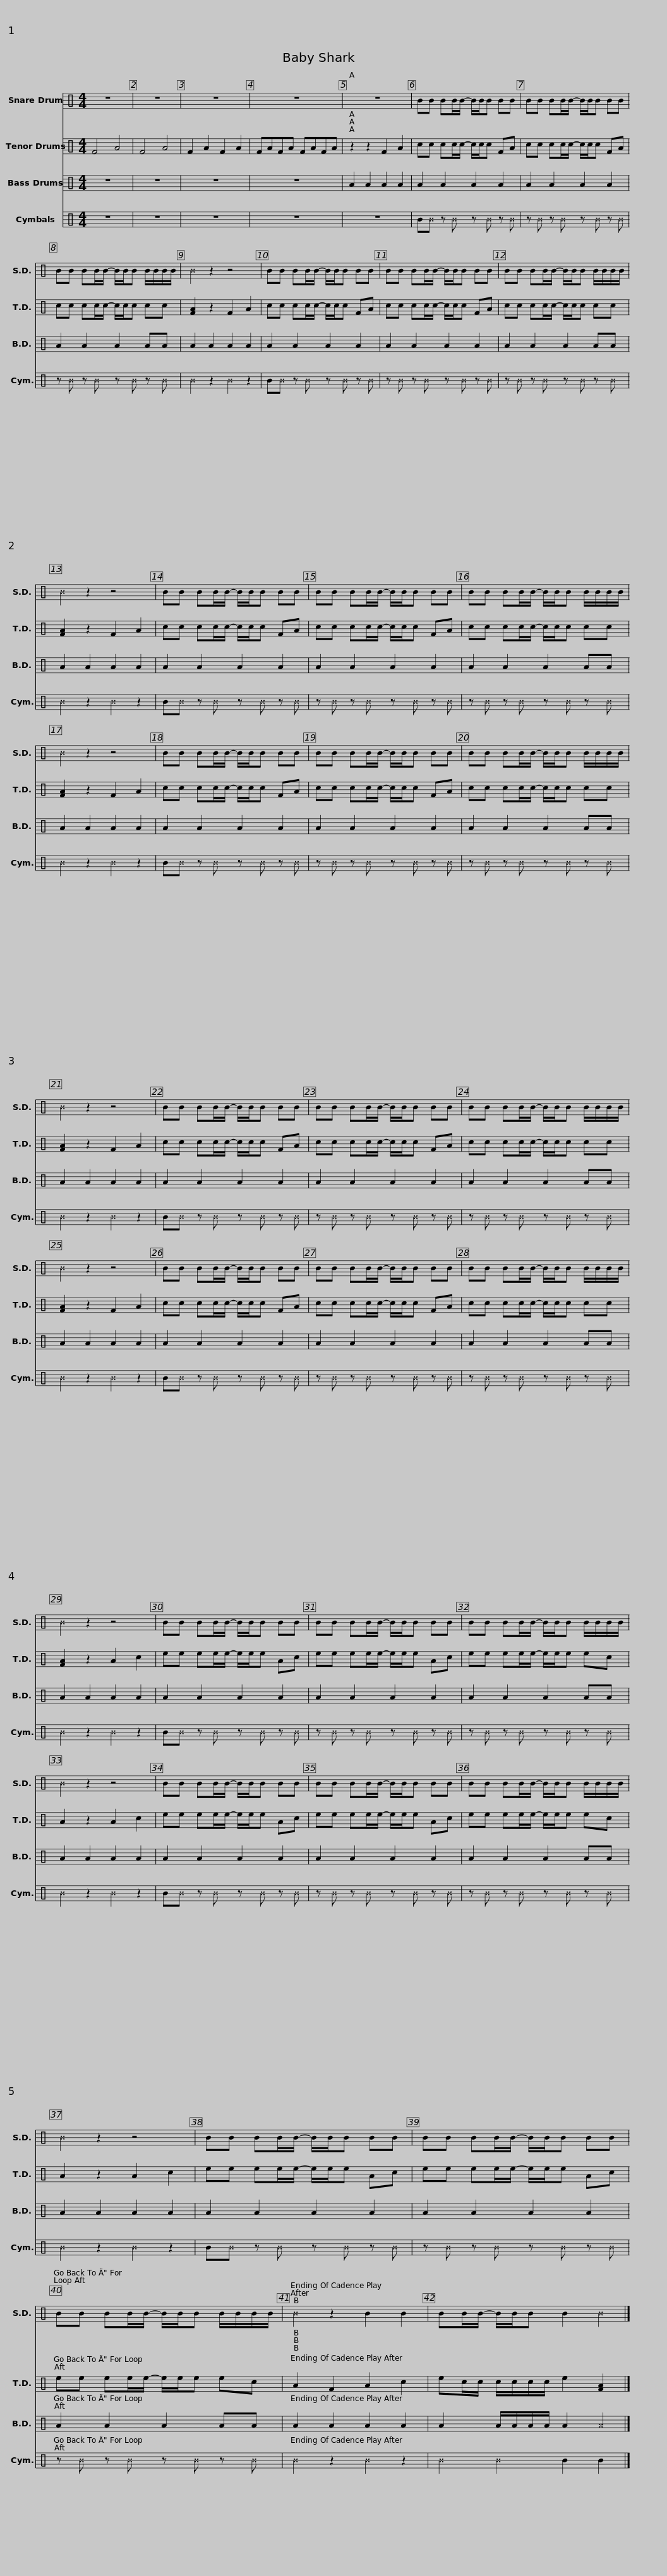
X:1
%%score 1 2 3 4
L:1/8
M:4/4
I:linebreak $
K:C
V:1 perc
K:none
V:2 perc
K:none
V:3 perc
K:none
V:4 perc
K:none
V:1
 z8 | z8 | z8 | z8 | z8 | %5
 BB BB/B/- B/B/B BB |$ BB BB/B/- B/B/B BB | BB BB/B/- B/B/B B/B/B/B/ | ^B2 z2 z4 | BB BB/B/- B/B/B BB |$ %10
 BB BB/B/- B/B/B BB | BB BB/B/- B/B/B B/B/B/B/ | ^B2 z2 z4 | BB BB/B/- B/B/B BB |$ BB BB/B/- B/B/B BB | %15
 BB BB/B/- B/B/B B/B/B/B/ | ^B2 z2 z4 | BB BB/B/- B/B/B BB |$ BB BB/B/- B/B/B BB | BB BB/B/- B/B/B B/B/B/B/ | %20
 ^B2 z2 z4 | BB BB/B/- B/B/B BB |$ BB BB/B/- B/B/B BB | BB BB/B/- B/B/B B/B/B/B/ | ^B2 z2 z4 | %25
 BB BB/B/- B/B/B BB |$ BB BB/B/- B/B/B BB | BB BB/B/- B/B/B B/B/B/B/ | ^B2 z2 z4 | BB BB/B/- B/B/B BB |$ %30
 BB BB/B/- B/B/B BB | BB BB/B/- B/B/B B/B/B/B/ | ^B2 z2 z4 | BB BB/B/- B/B/B BB |$ BB BB/B/- B/B/B BB | %35
 BB BB/B/- B/B/B B/B/B/B/ | ^B2 z2 z4 | BB BB/B/- B/B/B BB |$ BB BB/B/- B/B/B BB | BB BB/B/- B/B/B B/B/B/B/ | %40
 ^B2 z2 B2 B2 | BB/B/- B/B/B B2 ^B2 |] %42
V:2
 F4 A4 | F4 A4 | F2 A2 F2 A2 | FAFA FAFA | z2 z2 F2 A2 | %5
 cc cc/c/- c/c/c FA |$ cc cc/c/- c/c/c FA | cc cc/c/- c/c/c cc | [FA]2 z2 F2 A2 | cc cc/c/- c/c/c FA |$ %10
 cc cc/c/- c/c/c FA | cc cc/c/- c/c/c cc | [FA]2 z2 F2 A2 | cc cc/c/- c/c/c FA |$ cc cc/c/- c/c/c FA | %15
 cc cc/c/- c/c/c cc | [FA]2 z2 F2 A2 | cc cc/c/- c/c/c FA |$ cc cc/c/- c/c/c FA | cc cc/c/- c/c/c cc | %20
 [FA]2 z2 F2 A2 | cc cc/c/- c/c/c FA |$ cc cc/c/- c/c/c FA | cc cc/c/- c/c/c cc | [FA]2 z2 F2 A2 | %25
 cc cc/c/- c/c/c FA |$ cc cc/c/- c/c/c FA | cc cc/c/- c/c/c cc | [FA]2 z2 A2 c2 | ee ee/e/- e/e/e Ac |$ %30
 ee ee/e/- e/e/e Ac | ee ee/e/- e/e/e ec | A2 z2 A2 c2 | ee ee/e/- e/e/e Ac |$ ee ee/e/- e/e/e Ac | %35
 ee ee/e/- e/e/e ec | A2 z2 A2 c2 | ee ee/e/- e/e/e Ac |$ ee ee/e/- e/e/e Ac | ee ee/e/- e/e/e ec | %40
 A2 F2 A2 c2 | ec/c/ c/c/c/c/ e2 [FA]2 |] %42
V:3
 z8 | z8 | z8 | z8 | A2 A2 A2 A2 | %5
 A2 A2 A2 A2 |$ A2 A2 A2 A2 | A2 A2 A2 AA | A2 A2 A2 A2 | A2 A2 A2 A2 |$ %10
 A2 A2 A2 A2 | A2 A2 A2 AA | A2 A2 A2 A2 | A2 A2 A2 A2 |$ A2 A2 A2 A2 | %15
 A2 A2 A2 AA | A2 A2 A2 A2 | A2 A2 A2 A2 |$ A2 A2 A2 A2 | A2 A2 A2 AA | %20
 A2 A2 A2 A2 | A2 A2 A2 A2 |$ A2 A2 A2 A2 | A2 A2 A2 AA | A2 A2 A2 A2 | %25
 A2 A2 A2 A2 |$ A2 A2 A2 A2 | A2 A2 A2 AA | A2 A2 A2 A2 | A2 A2 A2 A2 |$ %30
 A2 A2 A2 A2 | A2 A2 A2 AA | A2 A2 A2 A2 | A2 A2 A2 A2 |$ A2 A2 A2 A2 | %35
 A2 A2 A2 AA | A2 A2 A2 A2 | A2 A2 A2 A2 |$ A2 A2 A2 A2 | A2 A2 A2 AA | %40
 A2 A2 A2 A2 | A2 A/A/A/A/ A2 ^A2 |] %42
V:4
 z8 | z8 | z8 | z8 | z8 | %5
 B^B z ^B z ^B z ^B |$ z ^B z ^B z ^B z ^B | z ^B z ^B z ^B z ^B | ^B2 z2 ^B2 z2 | B^B z ^B z ^B z ^B |$ %10
 z ^B z ^B z ^B z ^B | z ^B z ^B z ^B z ^B | ^B2 z2 ^B2 z2 | B^B z ^B z ^B z ^B |$ z ^B z ^B z ^B z ^B | %15
 z ^B z ^B z ^B z ^B | ^B2 z2 ^B2 z2 | B^B z ^B z ^B z ^B |$ z ^B z ^B z ^B z ^B | z ^B z ^B z ^B z ^B | %20
 ^B2 z2 ^B2 z2 | B^B z ^B z ^B z ^B |$ z ^B z ^B z ^B z ^B | z ^B z ^B z ^B z ^B | ^B2 z2 ^B2 z2 | %25
 B^B z ^B z ^B z ^B |$ z ^B z ^B z ^B z ^B | z ^B z ^B z ^B z ^B | ^B2 z2 ^B2 z2 | B^B z ^B z ^B z ^B |$ %30
 z ^B z ^B z ^B z ^B | z ^B z ^B z ^B z ^B | ^B2 z2 ^B2 z2 | B^B z ^B z ^B z ^B |$ z ^B z ^B z ^B z ^B | %35
 z ^B z ^B z ^B z ^B | ^B2 z2 ^B2 z2 | B^B z ^B z ^B z ^B |$ z ^B z ^B z ^B z ^B | z ^B z ^B z ^B z ^B | %40
 ^B2 z2 ^B2 z2 | ^B2 ^B2 B2 B2 |] %42
